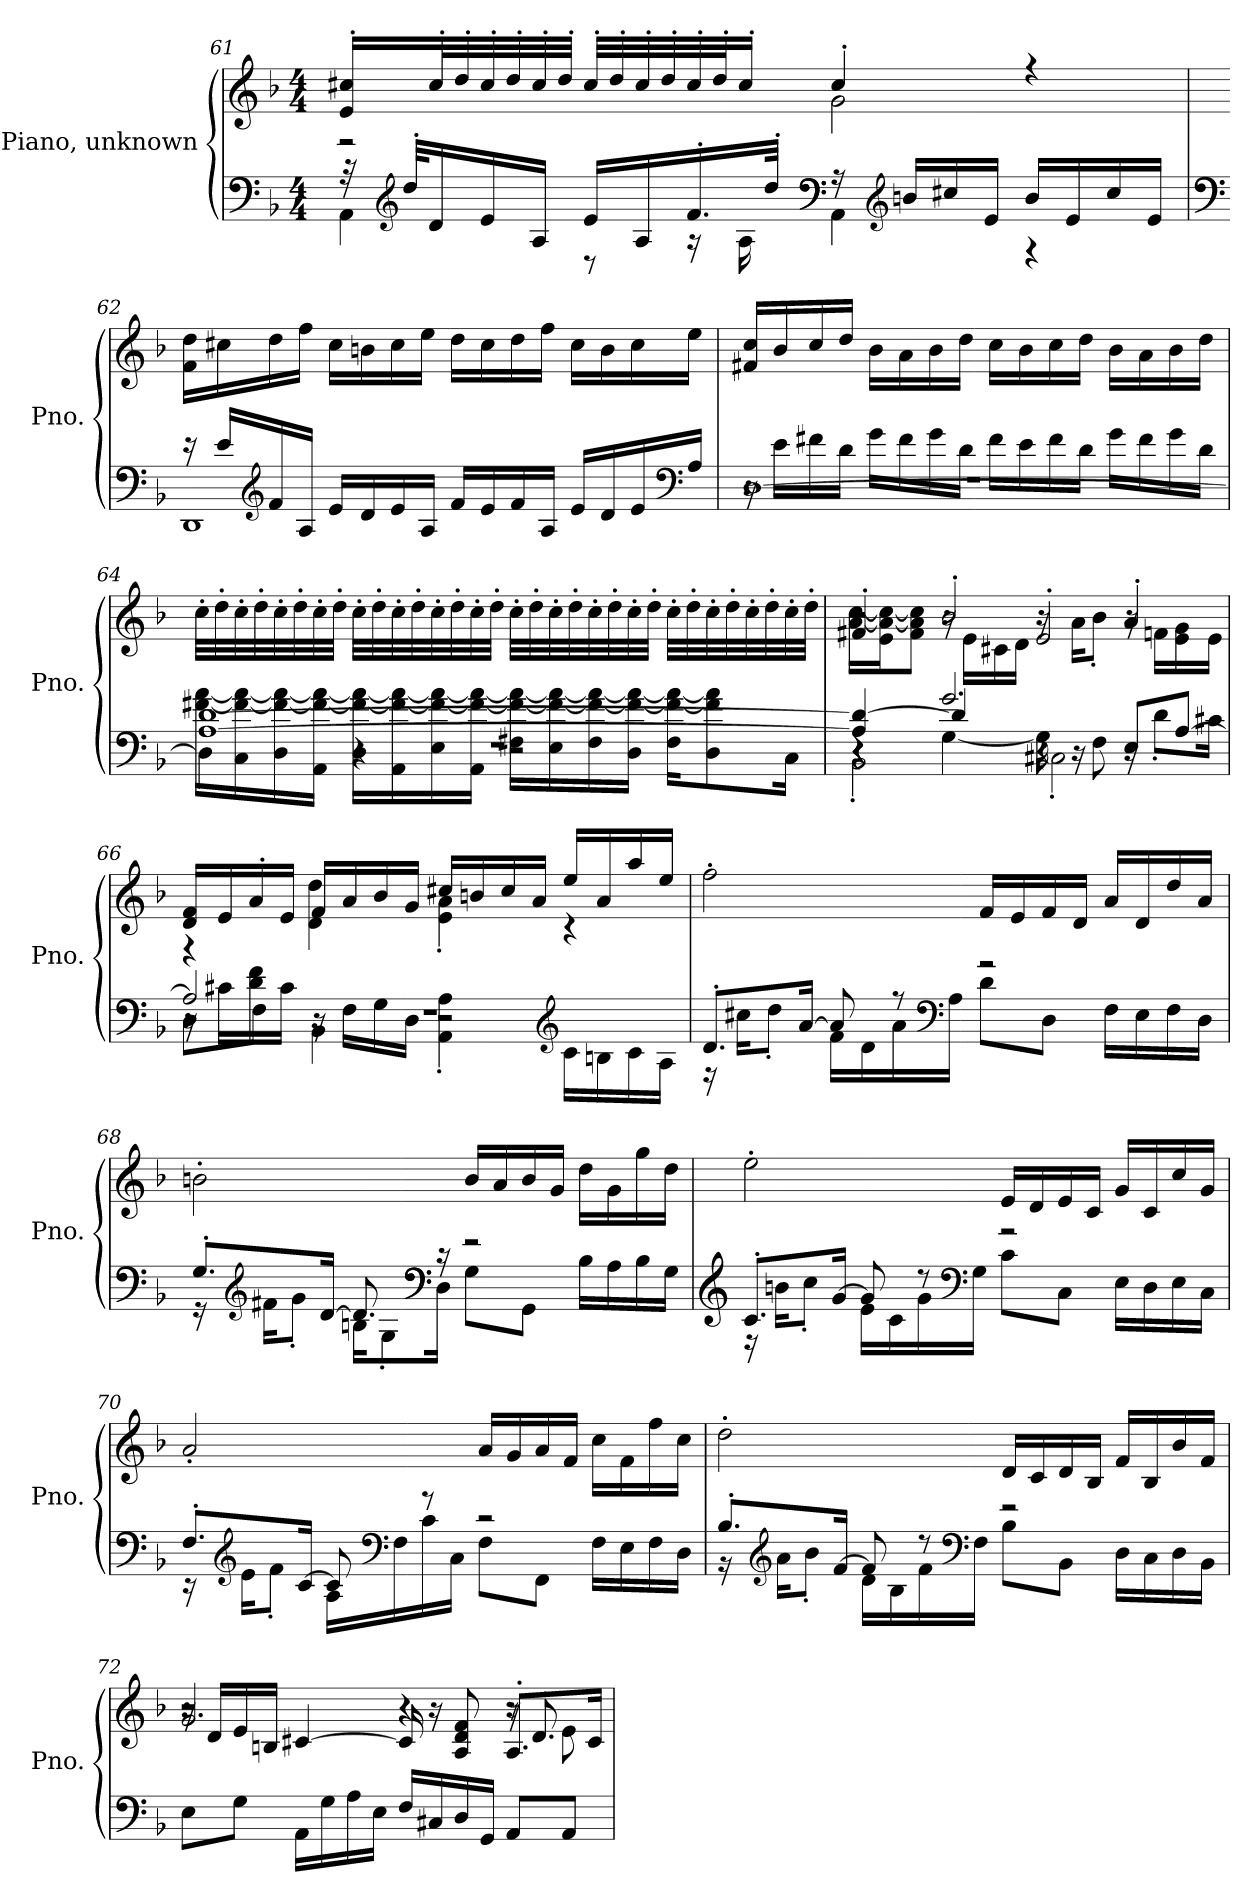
**kern	**kern
*part1	*part1
*staff2	*staff1
*I"Piano, unknown	*
*I'Pno.	*
!!LO:LB:g=z
*clefF4	*clefG2
*k[b-]	*k[b-]
*M4/4	*M4/4
=61	=61
*^	*^
32r	4AA\	16e/' 16cc#X/'LL	2r
*clefG2	*	*	*
32dd'/KLL	.	.	.
16d/	.	32cc#'/L	.
.	.	32dd'/	.
16e/	.	32cc#'/	.
.	.	32dd'/	.
16A/JJ	.	32cc#'/	.
.	.	32dd'/JJJ	.
16e/LL	8r	32cc#'/LLL	.
.	.	32dd'/	.
16A/	.	32cc#'/	.
.	.	32dd'/	.
16.f'/	16r	32cc#'/	.
.	.	32dd'/J	.
.	16A\	16cc#'/JJ	.
32dd'/JJk	.	.	.
*clefF4	*	*	*
16r	4AA\	4cc#'/	2g\
*clefG2	*	*	*
16bn/LL	.	.	.
16cc#X/	.	.	.
16e/JJ	.	.	.
16b/LL	4r	4r	.
16e/	.	.	.
16cc#/	.	.	.
16e/JJ	.	.	.
*	*	*v	*v
!!LO:LB:g=z
=62	=62	=62
*clefF4	*	*
16r	1DD	16f\ 16dd\LL
16e/LL	.	16cc#X\
*clefG2	*	*
16f/	.	16dd\
16A/JJ	.	16ff\JJ
16e/LL	.	16cc#\LL
16d/	.	16bn\
16e/	.	16cc#\
16A/JJ	.	16ee\JJ
16f/LL	.	16dd\LL
16e/	.	16cc#\
16f/	.	16dd\
16A/JJ	.	16ff\JJ
16e/LL	.	16cc#\LL
16d/	.	16b\
16e/	.	16cc#\
*clefF4	*	*
16A/JJ	.	16ee\JJ
=63	=63	=63
*	*^	*
1r	16r	[1D	16f#X/ 16cc/LL
.	16e\LL	.	16b-/
.	16f#X\	.	16cc/
.	16d\JJ	.	16dd/JJ
.	16g\LL	.	16b-\LL
.	16f#\	.	16a\
.	16g\	.	16b-\
.	16d\JJ	.	16dd\JJ
.	16f#\LL	.	16cc\LL
.	16e\	.	16b-\
.	16f#\	.	16cc\
.	16d\JJ	.	16dd\JJ
.	16g\LL	.	16b-\LL
.	16f#\	.	16a\
.	16g\	.	16b-\
.	16d\JJ	.	16dd\JJ
!!LO:PB:g=z
=64	=64	=64	=64
*	*	*^	*
1r	[16f#X\ [16a\LL	[1A [1d	4D\]	32cc'\LLL
.	.	.	.	32dd'\
.	16C\ 16f#\_ 16a\_	.	.	32cc'\
.	.	.	.	32dd'\
.	16D\ 16f#\_ 16a\_	.	.	32cc'\
.	.	.	.	32dd'\
.	16AA\ 16f#\_ 16a\_JJ	.	.	32cc'\
.	.	.	.	32dd'\JJJ
.	16D\ 16f#\_ 16a\_LL	.	4r	32cc'\LLL
.	.	.	.	32dd'\
.	16AA\ 16f#\_ 16a\_	.	.	32cc'\
.	.	.	.	32dd'\
.	16E\ 16f#\_ 16a\_	.	.	32cc'\
.	.	.	.	32dd'\
.	16AA\ 16f#\_ 16a\_JJ	.	.	32cc'\
.	.	.	.	32dd'\JJJ
.	16F#X\ 16f#\_ 16a\_LL	.	2r	32cc'\LLL
.	.	.	.	32dd'\
.	16E\ 16f#\_ 16a\_	.	.	32cc'\
.	.	.	.	32dd'\
.	16F#\ 16f#\_ 16a\_	.	.	32cc'\
.	.	.	.	32dd'\
.	16D\ 16f#\_ 16a\_JJ	.	.	32cc'\
.	.	.	.	32dd'\JJJ
.	16F#\ 16f#\_ 16a\_KL	.	.	32cc'\LLL
.	.	.	.	32dd'\
.	8D\ 8f#\] 8a\]	.	.	32cc'\
.	.	.	.	32dd'\
.	.	.	.	32cc'\
.	.	.	.	32dd'\
.	16C\Jk	.	.	32cc'\
.	.	.	.	32dd'\JJJ
!!LO:LB:g=z
=65	=65	=65	=65	=65
*	*	*	*	*^
*	*	*	*	*	*^
4r	4r	4A/] 4d/_	2BB-'\	4f#X'/	[16a\ [16cc\LL	2r
.	.	.	.	.	16e\ 16a\_ 16cc\_J	.
.	.	.	.	.	8f#\ 8a\] 8cc\]J	.
2.g/	[4G\	4d/]	.	2b-'/	16r	.
.	.	.	.	.	16e\LL	.
.	.	.	.	.	16c#X\	.
.	.	.	.	.	16d\JJ	.
.	16G\]	4r	2C#X'\	.	16r	2e'/
.	16r	.	.	.	16a\KL	.
.	8F\	.	.	.	8b-'\J	.
.	16r	8E/L	.	4a'/	16r	.
.	8d'\L	.	.	.	16fn\LL	.
.	.	[8A/J	.	.	16e\ 16g\	.
.	16c#X\Jk	.	.	.	16e\JJ	.
*	*	*	*	*	*v	*v
=66	=66	=66	=66	=66	=66
1r	16r	2A/]	8D\L	16d/ 16f/LL	4r
.	16c#X\LL	.	.	16e/	.
.	16d\ 16f\	.	8F\J	16a'/	.
.	16c#\JJ	.	.	16e/JJ	.
.	16r	.	4BB-\	16f/LL	4d\ 4dd\
.	16F\LL	.	.	16a/	.
.	16G\	.	.	16b-/	.
.	16D\JJ	.	.	16g/JJ	.
.	4AA\' 4A\'	2r	2r	16cc#X/LL	4e\' 4a\'
.	.	.	.	16bn/	.
.	.	.	.	16cc#/	.
.	.	.	.	16a/JJ	.
*clefG2	*	*	*	*	*
.	16c#\LL	.	.	16ee/LL	4r
.	16Bn\	.	.	16a/	.
.	16c#\	.	.	16aa/	.
.	16A\JJ	.	.	16ee/JJ	.
*	*v	*v	*v	*	*
*	*	*v	*v
!!LO:LB:g=z
=67	=67	=67
8.d'/L	16r	2ff'\
.	16cc#X\KL	.
.	8dd'\J	.
[16a/Jk	.	.
8a/]	16f\LL	.
.	16d\	.
8r	16a\	.
*clefF4	*	*
.	16A\JJ	.
2r	8d\L	16f/LL
.	.	16e/
.	8D\J	16f/
.	.	16d/JJ
.	16F\LL	16a/LL
.	16E\	16d/
.	16F\	16dd/
.	16D\JJ	16a/JJ
=68	=68	=68
8.G'/L	16r	2bn'\
*clefG2	*	*
.	16f#X\KL	.
.	8g'\J	.
[16d/Jk	.	.
8.d/]	16Bn\KL	.
.	8G'\	.
*clefF4	*	*
16r	16D\Jk	.
2r	8G\L	16b/LL
.	.	16a/
.	8GG\J	16b/
.	.	16g/JJ
.	16B\LL	16dd\LL
.	16A\	16g\
.	16B\	16gg\
.	16G\JJ	16dd\JJ
!!LO:LB:g=z
=69	=69	=69
*clefG2	*	*
8.c'/L	16r	2ee'\
.	16bn\KL	.
.	8cc'\J	.
[16g/Jk	.	.
8g/]	16e\LL	.
.	16c\	.
8r	16g\	.
*clefF4	*	*
.	16G\JJ	.
2r	8c\L	16e/LL
.	.	16d/
.	8C\J	16e/
.	.	16c/JJ
.	16E\LL	16g/LL
.	16D\	16c/
.	16E\	16cc/
.	16C\JJ	16g/JJ
=70	=70	=70
8.F'/L	16r	2a'/
*clefG2	*	*
.	16e\KL	.
.	8f'\J	.
[16c/Jk	.	.
8c/]	16A\LL	.
*clefF4	*	*
.	16F\	.
8r	16c\	.
.	16C\JJ	.
2r	8F\L	16a/LL
.	.	16g/
.	8FF\J	16a/
.	.	16f/JJ
.	16F\LL	16cc\LL
.	16E\	16f\
.	16F\	16ff\
.	16D\JJ	16cc\JJ
!!LO:LB:g=z
=71	=71	=71
8.B-'/L	16r	2dd'\
*clefG2	*	*
.	16a\KL	.
.	8b-'\J	.
[16f/Jk	.	.
8f/]	16d\LL	.
.	16B-\	.
8r	16f\	.
*clefF4	*	*
.	16F\JJ	.
2r	8B-\L	16d/LL
.	.	16c/
.	8BB-\J	16d/
.	.	16B-/JJ
.	16D\LL	16f/LL
.	16C\	16B-/
.	16D\	16b-/
.	16BB-\JJ	16f/JJ
*v	*v	*
=72	=72
*	*^
*	*	*^
8E\L	2.g/	2r	16r
.	.	.	16d/LL
8G\J	.	.	16e/
.	.	.	16Bn/JJ
16AA\LL	.	.	[4c#X/
16G\	.	.	.
16A\	.	.	.
16E\JJ	.	.	.
16F/LL	.	4r	16c#/]
16C#X/	.	.	16r
16D/	.	.	8A/ 8d/ 8f/
16GG/JJ	.	.	.
8AA/L	16r	8r	8.A'/L
.	8.d'/	.	.
8AA/J	.	8e\	.
.	.	.	16c#/Jk
*	*v	*v	*v
=	=
*-	*-
